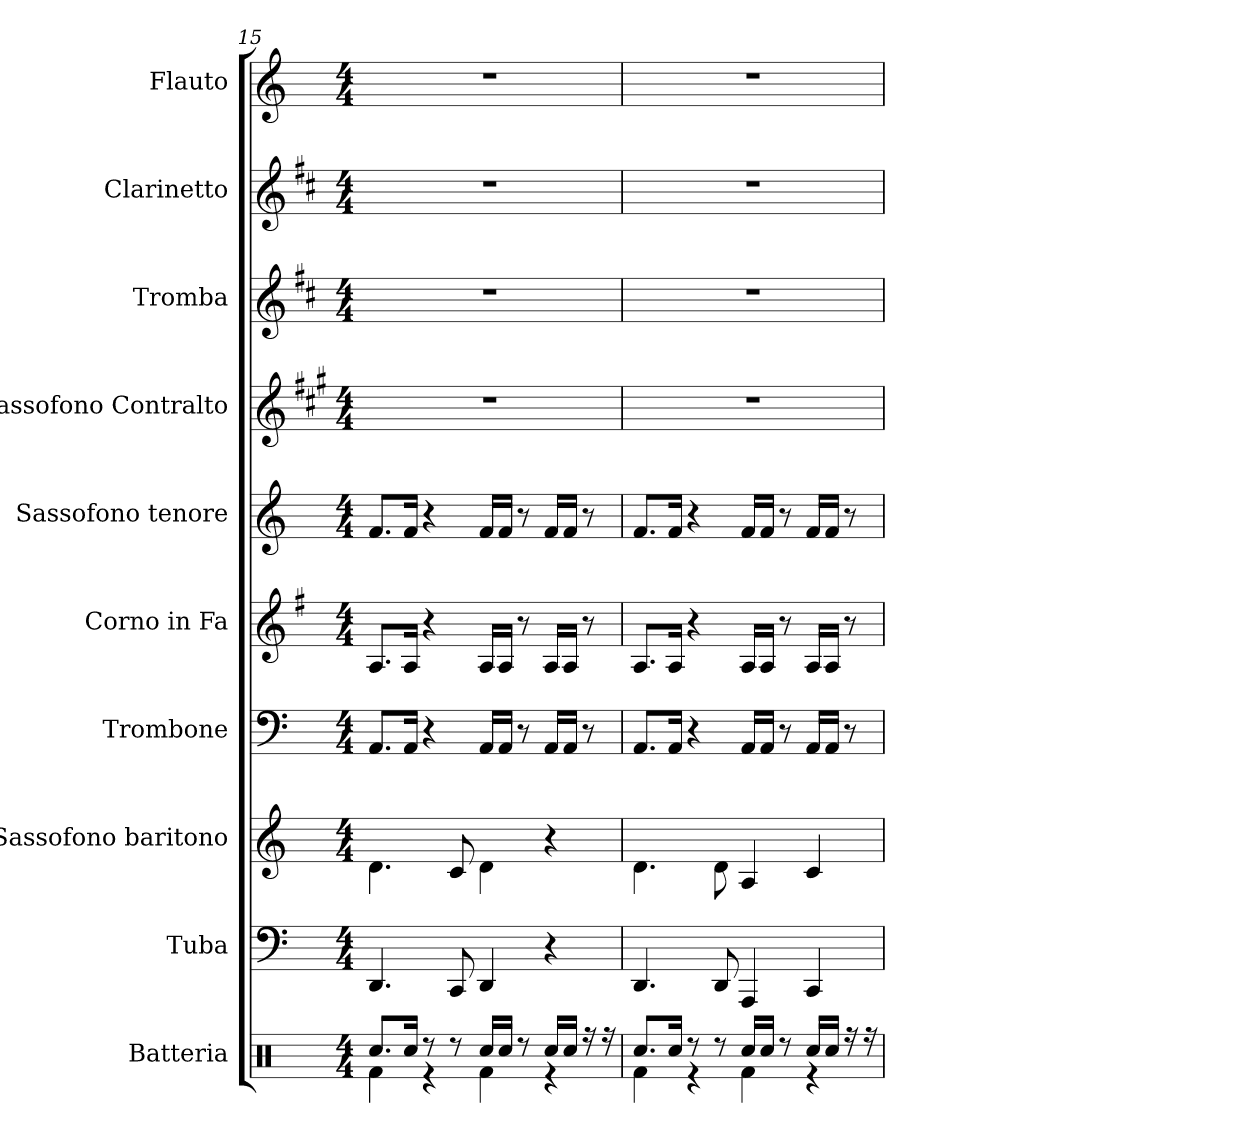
**kern	**kern	**kern	**kern	**kern	**kern	**kern	**kern	**kern	**kern
*part10	*part9	*part8	*part7	*part6	*part5	*part4	*part3	*part2	*part1
*staff10	*staff9	*staff8	*staff7	*staff6	*staff5	*staff4	*staff3	*staff2	*staff1
*I"Batteria	*I"Tuba	*I"Sassofono baritono	*I"Trombone	*I"Corno in Fa	*I"Sassofono tenore	*I"Sassofono Contralto	*I"Tromba	*I"Clarinetto	*I"Flauto
*I'Batt.	*I'Tba.	*	*I'Trb.	*I'Cor. Fa	*	*I'Alto	*I'Tr.	*I'Cl.	*I'Fl.
!!LO:PB:g=z
*clefX	*clefF4	*clefG2	*clefF4	*clefG2	*clefG2	*clefG2	*clefG2	*clefG2	*clefG2
*	*	*ITrd12c21	*	*ITrd4c7	*ITrd8c14	*ITrd5c9	*ITrd1c2	*ITrd1c2	*
*k[]	*k[]	*k[]	*k[]	*k[]	*k[]	*k[]	*k[]	*k[]	*k[]
*M4/4	*M4/4	*M4/4	*M4/4	*M4/4	*M4/4	*M4/4	*M4/4	*M4/4	*M4/4
=15	=15	=15	=15	=15	=15	=15	=15	=15	=15
*^	*	*	*	*	*	*	*	*	*
8.Rcc/L	4Rf\	4.DD/	4.D\	8.AA/L	8.D/L	8.F/L	1r	1r	1r	1r
16Rcc/Jk	.	.	.	16AA/Jk	16D/Jk	16F/Jk	.	.	.	.
8r	4r	.	.	4r	4r	4r	.	.	.	.
8r	.	8CC/	8C/	.	.	.	.	.	.	.
16Rcc/LL	4Rf\	4DD/	4D\	16AA/LL	16D/LL	16F/LL	.	.	.	.
16Rcc/JJ	.	.	.	16AA/JJ	16D/JJ	16F/JJ	.	.	.	.
8r	.	.	.	8r	8r	8r	.	.	.	.
16Rcc/LL	4r	4r	4r	16AA/LL	16D/LL	16F/LL	.	.	.	.
16Rcc/JJ	.	.	.	16AA/JJ	16D/JJ	16F/JJ	.	.	.	.
16r	.	.	.	8r	8r	8r	.	.	.	.
16r	.	.	.	.	.	.	.	.	.	.
=16	=16	=16	=16	=16	=16	=16	=16	=16	=16	=16
8.Rcc/L	4Rf\	4.DD/	4.D\	8.AA/L	8.D/L	8.F/L	1r	1r	1r	1r
16Rcc/Jk	.	.	.	16AA/Jk	16D/Jk	16F/Jk	.	.	.	.
8r	4r	.	.	4r	4r	4r	.	.	.	.
8r	.	8DD/	8D\	.	.	.	.	.	.	.
16Rcc/LL	4Rf\	4AAA/	4AA/	16AA/LL	16D/LL	16F/LL	.	.	.	.
16Rcc/JJ	.	.	.	16AA/JJ	16D/JJ	16F/JJ	.	.	.	.
8r	.	.	.	8r	8r	8r	.	.	.	.
16Rcc/LL	4r	4CC/	4C/	16AA/LL	16D/LL	16F/LL	.	.	.	.
16Rcc/JJ	.	.	.	16AA/JJ	16D/JJ	16F/JJ	.	.	.	.
16r	.	.	.	8r	8r	8r	.	.	.	.
16r	.	.	.	.	.	.	.	.	.	.
*v	*v	*	*	*	*	*	*	*	*	*
=	=	=	=	=	=	=	=	=	=
*-	*-	*-	*-	*-	*-	*-	*-	*-	*-
